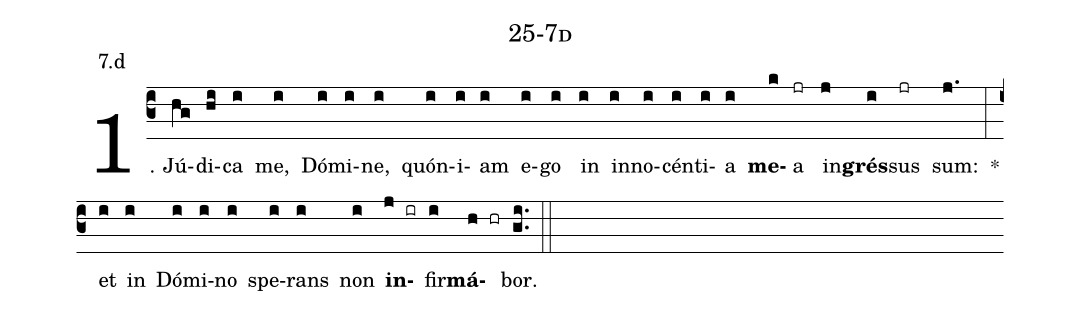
name: 25-7d;
annotation: 7.d;
%%
(c3)1. Jú(hg)di(hi)ca(i) me,(i) Dó(i)mi(i)ne,(i) quón(i)i(i)am(i) e(i)go(i) in(i) in(i)no(i)cén(i)ti(i)a(i) <b>me</b>(k)a(jr) in(j)<b>grés</b>(i)sus(jr) sum:(j.) *(:) et(i) in(i) Dó(i)mi(i)no(i) spe(i)rans(i) non(i) <b>in</b>(j ir)fir(i)<b>má</b>(h hr)bor.(gi..) (::)
